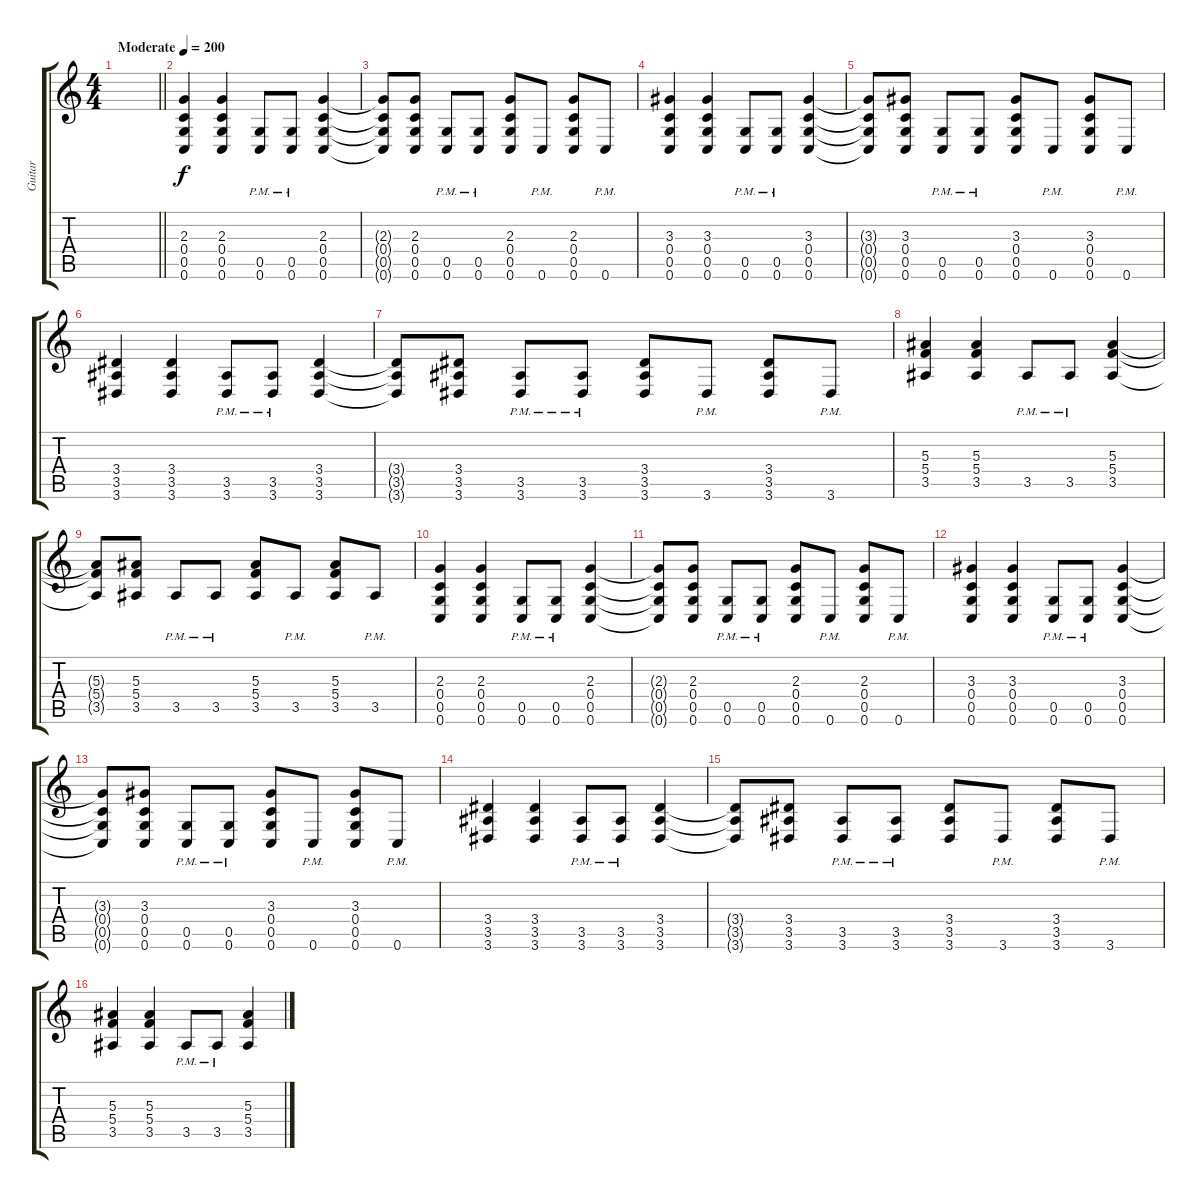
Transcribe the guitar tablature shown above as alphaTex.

\track ("Guitar" "Guitar") {instrument distortionguitar}
\staff {score tabs}
\tuning (D4 A3 F3 C3 G2 C2) {hide}
\ts (4 4)
\tempo (200 "Moderate")
\clef g2
\barLineRight lightlight
\ks c
|
\section ("" " ")
(2.3 0.4 0.5 0.6).4 (2.3 0.4 0.5 0.6).4 (0.5{pm} 0.6{pm}).8 (0.5{pm} 0.6{pm}).8 (2.3 0.4 0.5 0.6).4 |
(2.3{t} 0.4{t} 0.5{t} 0.6{t}).8 (2.3 0.4 0.5 0.6).8 (0.5{pm} 0.6{pm}).8 (0.5{pm} 0.6{pm}).8 (2.3 0.4 0.5 0.6).8 0.6{pm}.8 (2.3 0.4 0.5 0.6).8 0.6{pm}.8 |
(3.3 0.4 0.5 0.6).4 (3.3 0.4 0.5 0.6).4 (0.5{pm} 0.6{pm}).8 (0.5{pm} 0.6{pm}).8 (3.3 0.4 0.5 0.6).4 |
(3.3{t} 0.4{t} 0.5{t} 0.6{t}).8 (3.3 0.4 0.5 0.6).8 (0.5{pm} 0.6{pm}).8 (0.5{pm} 0.6{pm}).8 (3.3 0.4 0.5 0.6).8 0.6{pm}.8 (3.3 0.4 0.5 0.6).8 0.6{pm}.8 |
(3.4 3.5 3.6).4 (3.4 3.5 3.6).4 (3.5{pm} 3.6{pm}).8 (3.5{pm} 3.6{pm}).8 (3.4 3.5 3.6).4 |
(3.4{t} 3.5{t} 3.6{t}).8 (3.4 3.5 3.6).8 (3.5{pm} 3.6{pm}).8 (3.5{pm} 3.6{pm}).8 (3.4 3.5 3.6).8 3.6{pm}.8 (3.4 3.5 3.6).8 3.6{pm}.8 |
(5.3 5.4 3.5).4 (5.3 5.4 3.5).4 3.5{pm}.8 3.5{pm}.8 (5.3 5.4 3.5).4 |
(5.3{t} 5.4{t} 3.5{t}).8 (5.3 5.4 3.5).8 3.5{pm}.8 3.5{pm}.8 (5.3 5.4 3.5).8 3.5{pm}.8 (5.3 5.4 3.5).8 3.5{pm}.8 |
(2.3 0.4 0.5 0.6).4 (2.3 0.4 0.5 0.6).4 (0.5{pm} 0.6{pm}).8 (0.5{pm} 0.6{pm}).8 (2.3 0.4 0.5 0.6).4 |
(2.3{t} 0.4{t} 0.5{t} 0.6{t}).8 (2.3 0.4 0.5 0.6).8 (0.5{pm} 0.6{pm}).8 (0.5{pm} 0.6{pm}).8 (2.3 0.4 0.5 0.6).8 0.6{pm}.8 (2.3 0.4 0.5 0.6).8 0.6{pm}.8 |
(3.3 0.4 0.5 0.6).4 (3.3 0.4 0.5 0.6).4 (0.5{pm} 0.6{pm}).8 (0.5{pm} 0.6{pm}).8 (3.3 0.4 0.5 0.6).4 |
(3.3{t} 0.4{t} 0.5{t} 0.6{t}).8 (3.3 0.4 0.5 0.6).8 (0.5{pm} 0.6{pm}).8 (0.5{pm} 0.6{pm}).8 (3.3 0.4 0.5 0.6).8 0.6{pm}.8 (3.3 0.4 0.5 0.6).8 0.6{pm}.8 |
(3.4 3.5 3.6).4 (3.4 3.5 3.6).4 (3.5{pm} 3.6{pm}).8 (3.5{pm} 3.6{pm}).8 (3.4 3.5 3.6).4 |
(3.4{t} 3.5{t} 3.6{t}).8 (3.4 3.5 3.6).8 (3.5{pm} 3.6{pm}).8 (3.5{pm} 3.6{pm}).8 (3.4 3.5 3.6).8 3.6{pm}.8 (3.4 3.5 3.6).8 3.6{pm}.8 |
(5.3 5.4 3.5).4 (5.3 5.4 3.5).4 3.5{pm}.8 3.5{pm}.8 (5.3 5.4 3.5).4
